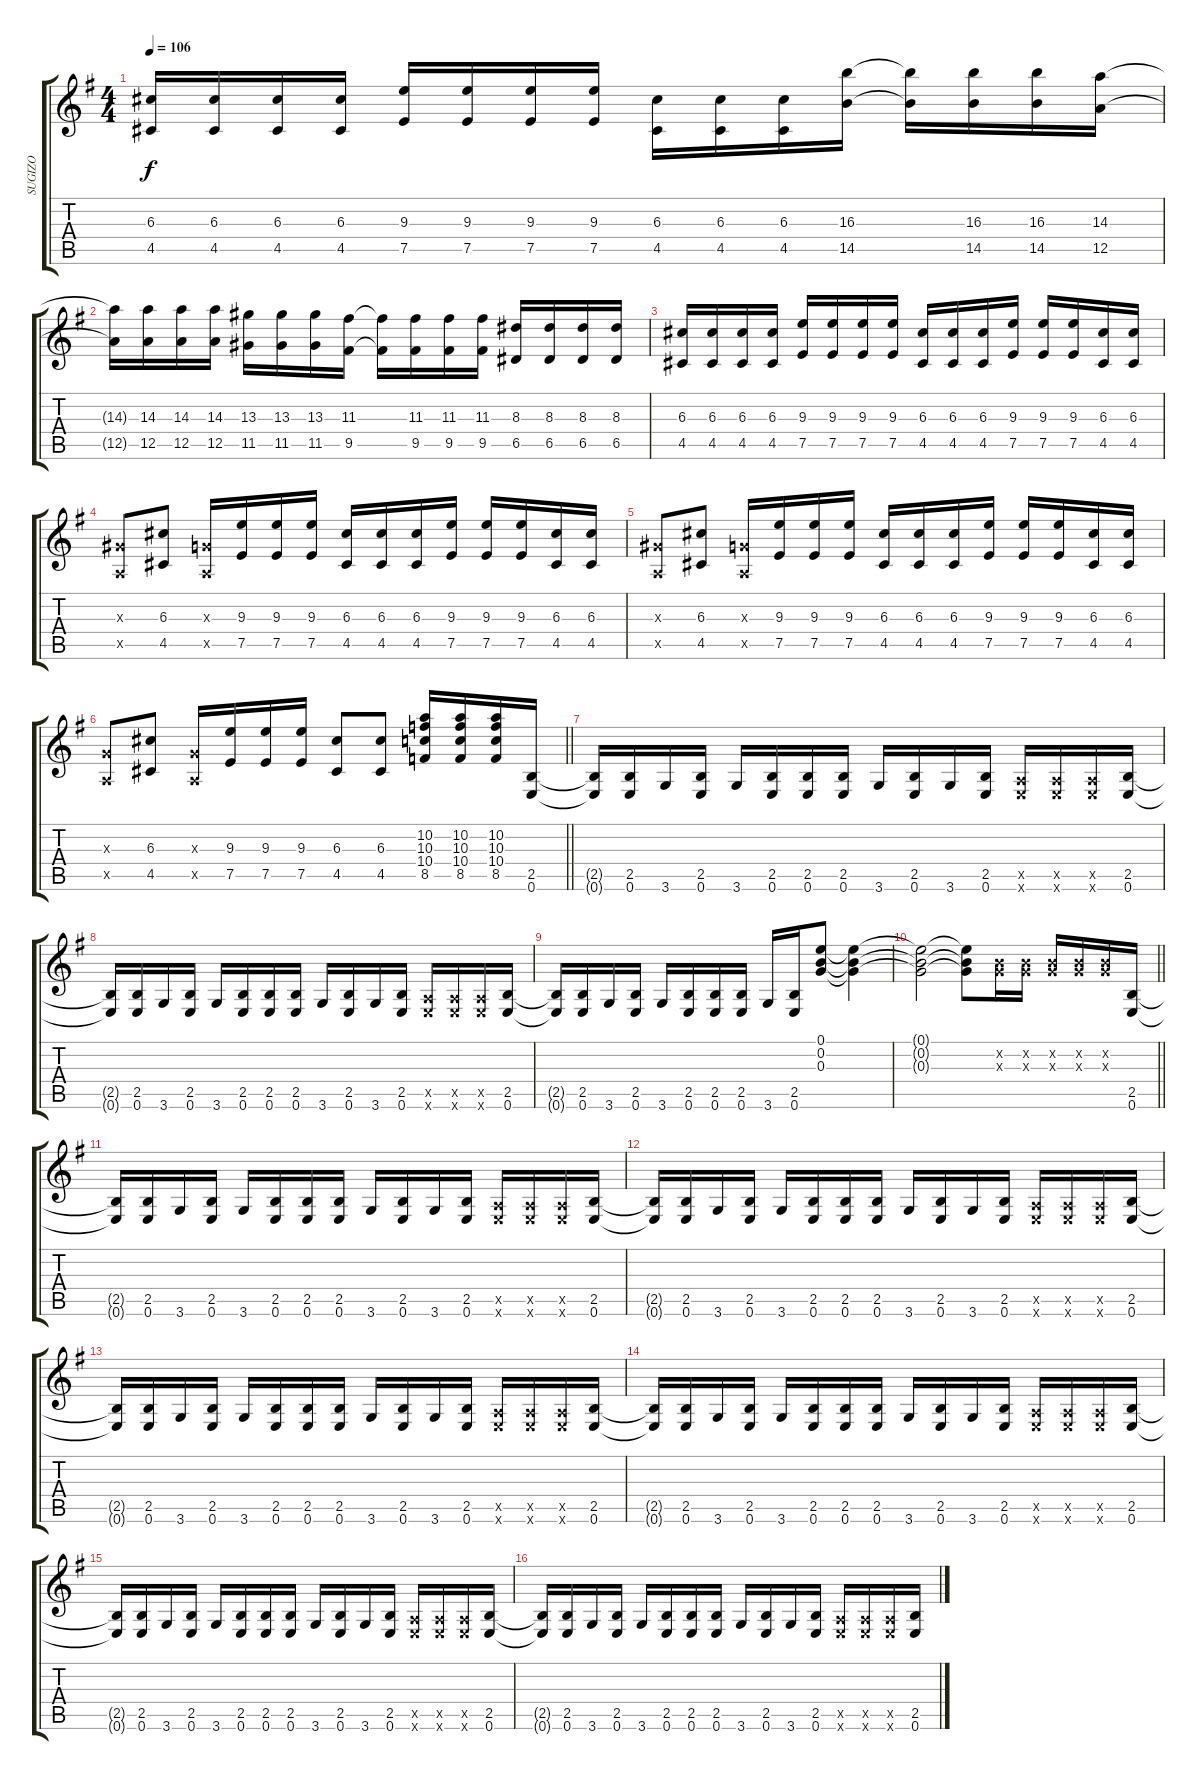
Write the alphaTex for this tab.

\track ("SUGIZO" "SUGIZO") {instrument distortionguitar}
\staff {score tabs}
\tuning (E4 B3 G3 D3 A2 E2) {hide}
\ts (4 4)
\tempo 106
\clef g2
\ks g
(6.3{t} 4.5{t}).16{dy f} (6.3 4.5).16 (6.3 4.5).16 (6.3 4.5).16 (9.3 7.5).16 (9.3 7.5).16 (9.3 7.5).16 (9.3 7.5).16 (6.3 4.5).16 (6.3 4.5).16 (6.3 4.5).16 (16.3 14.5).16 (16.3{t} 14.5{t}).16 (16.3 14.5).16 (16.3 14.5).16 (14.3 12.5).16 |
(14.3{t} 12.5{t}).16 (14.3 12.5).16 (14.3 12.5).16 (14.3 12.5).16 (13.3 11.5).16 (13.3 11.5).16 (13.3 11.5).16 (11.3 9.5).16 (11.3{t} 9.5{t}).16 (11.3 9.5).16 (11.3 9.5).16 (11.3 9.5).16 (8.3 6.5).16 (8.3 6.5).16 (8.3 6.5).16 (8.3 6.5).16 |
(6.3 4.5).16 (6.3 4.5).16 (6.3 4.5).16 (6.3 4.5).16 (9.3 7.5).16 (9.3 7.5).16 (9.3 7.5).16 (9.3 7.5).16 (6.3 4.5).16 (6.3 4.5).16 (6.3 4.5).16 (9.3 7.5).16 (9.3 7.5).16 (9.3 7.5).16 (6.3 4.5).16 (6.3 4.5).16 |
(1.3{x} 0.5{x}).8 (6.3 4.5).8 (0.3{x} 0.5{x}).16 (9.3 7.5).16 (9.3 7.5).16 (9.3 7.5).16 (6.3 4.5).16 (6.3 4.5).16 (6.3 4.5).16 (9.3 7.5).16 (9.3 7.5).16 (9.3 7.5).16 (6.3 4.5).16 (6.3 4.5).16 |
(1.3{x} 0.5{x}).8 (6.3 4.5).8 (0.3{x} 0.5{x}).16 (9.3 7.5).16 (9.3 7.5).16 (9.3 7.5).16 (6.3 4.5).16 (6.3 4.5).16 (6.3 4.5).16 (9.3 7.5).16 (9.3 7.5).16 (9.3 7.5).16 (6.3 4.5).16 (6.3 4.5).16 |
\barLineRight lightlight
(0.3{x} 0.5{x}).8 (6.3 4.5).8 (0.3{x} 0.5{x}).16 (9.3 7.5).16 (9.3 7.5).16 (9.3 7.5).16 (6.3 4.5).8 (6.3 4.5).8 (10.2 10.3 10.4 8.5).16 (10.2 10.3 10.4 8.5).16 (10.2 10.3 10.4 8.5).16 (2.5 0.6).16 |
(2.5{t} 0.6{t}).16 (2.5 0.6).16 3.6.16 (2.5 0.6).16 3.6.16 (2.5 0.6).16 (2.5 0.6).16 (2.5 0.6).16 3.6.16 (2.5 0.6).16 3.6.16 (2.5 0.6).16 (0.5{x} 0.6{x}).16 (0.5{x} 0.6{x}).16 (0.5{x} 0.6{x}).16 (2.5 0.6).16 |
(2.5{t} 0.6{t}).16 (2.5 0.6).16 3.6.16 (2.5 0.6).16 3.6.16 (2.5 0.6).16 (2.5 0.6).16 (2.5 0.6).16 3.6.16 (2.5 0.6).16 3.6.16 (2.5 0.6).16 (0.5{x} 0.6{x}).16 (0.5{x} 0.6{x}).16 (0.5{x} 0.6{x}).16 (2.5 0.6).16 |
(2.5{t} 0.6{t}).16 (2.5 0.6).16 3.6.16 (2.5 0.6).16 3.6.16 (2.5 0.6).16 (2.5 0.6).16 (2.5 0.6).16 3.6.16 (2.5 0.6).16 (0.1 0.2 0.3).8 (0.1{t} 0.2{t} 0.3{t}).4 |
\barLineRight lightlight
(0.1{t} 0.2{t} 0.3{t}).2 (0.1{t} 0.2{t} 0.3{t}).8 (0.2{x} 0.3{x}).16 (0.2{x} 0.3{x}).16 (0.2{x} 0.3{x}).16 (0.2{x} 0.3{x}).16 (0.2{x} 0.3{x}).16 (2.5 0.6).16 |
(2.5{t} 0.6{t}).16 (2.5 0.6).16 3.6.16 (2.5 0.6).16 3.6.16 (2.5 0.6).16 (2.5 0.6).16 (2.5 0.6).16 3.6.16 (2.5 0.6).16 3.6.16 (2.5 0.6).16 (0.5{x} 0.6{x}).16 (0.5{x} 0.6{x}).16 (0.5{x} 0.6{x}).16 (2.5 0.6).16 |
(2.5{t} 0.6{t}).16 (2.5 0.6).16 3.6.16 (2.5 0.6).16 3.6.16 (2.5 0.6).16 (2.5 0.6).16 (2.5 0.6).16 3.6.16 (2.5 0.6).16 3.6.16 (2.5 0.6).16 (0.5{x} 0.6{x}).16 (0.5{x} 0.6{x}).16 (0.5{x} 0.6{x}).16 (2.5 0.6).16 |
(2.5{t} 0.6{t}).16 (2.5 0.6).16 3.6.16 (2.5 0.6).16 3.6.16 (2.5 0.6).16 (2.5 0.6).16 (2.5 0.6).16 3.6.16 (2.5 0.6).16 3.6.16 (2.5 0.6).16 (0.5{x} 0.6{x}).16 (0.5{x} 0.6{x}).16 (0.5{x} 0.6{x}).16 (2.5 0.6).16 |
(2.5{t} 0.6{t}).16 (2.5 0.6).16 3.6.16 (2.5 0.6).16 3.6.16 (2.5 0.6).16 (2.5 0.6).16 (2.5 0.6).16 3.6.16 (2.5 0.6).16 3.6.16 (2.5 0.6).16 (0.5{x} 0.6{x}).16 (0.5{x} 0.6{x}).16 (0.5{x} 0.6{x}).16 (2.5 0.6).16 |
(2.5{t} 0.6{t}).16 (2.5 0.6).16 3.6.16 (2.5 0.6).16 3.6.16 (2.5 0.6).16 (2.5 0.6).16 (2.5 0.6).16 3.6.16 (2.5 0.6).16 3.6.16 (2.5 0.6).16 (0.5{x} 0.6{x}).16 (0.5{x} 0.6{x}).16 (0.5{x} 0.6{x}).16 (2.5 0.6).16 |
(2.5{t} 0.6{t}).16 (2.5 0.6).16 3.6.16 (2.5 0.6).16 3.6.16 (2.5 0.6).16 (2.5 0.6).16 (2.5 0.6).16 3.6.16 (2.5 0.6).16 3.6.16 (2.5 0.6).16 (0.5{x} 0.6{x}).16 (0.5{x} 0.6{x}).16 (0.5{x} 0.6{x}).16 (2.5 0.6).16
